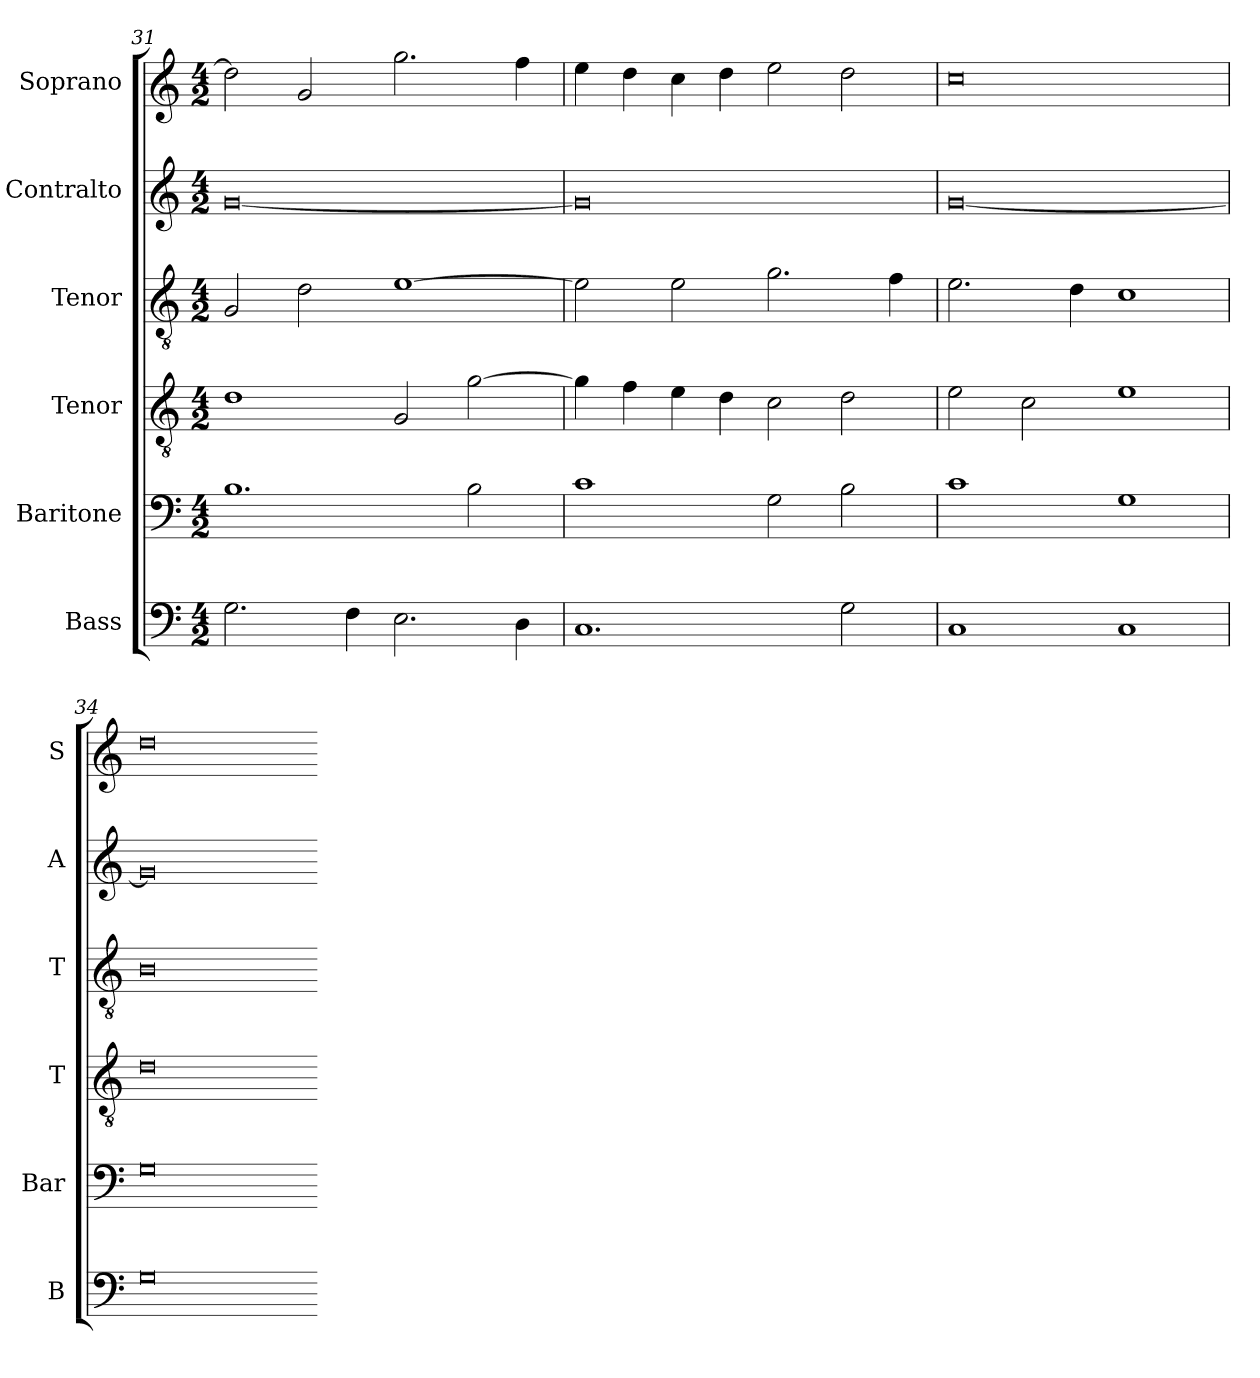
**kern	**kern	**kern	**kern	**kern	**kern
*part6	*part5	*part4	*part3	*part2	*part1
*staff6	*staff5	*staff4	*staff3	*staff2	*staff1
*I"Bass	*I"Baritone	*I"Tenor	*I"Tenor	*I"Contralto	*I"Soprano
*I'B	*I'Bar	*I'T	*I'T	*I'A	*I'S
*clefF4	*clefF4	*clefGv2	*clefGv2	*clefG2	*clefG2
*k[]	*k[]	*k[]	*k[]	*k[]	*k[]
*G:mix	*G:mix	*G:mix	*G:mix	*G:mix	*G:mix
*M4/2	*M4/2	*M4/2	*M4/2	*M4/2	*M4/2
=31	=31	=31	=31	=31	=31
2.G	1.B	1d	2G	[0g	2dd]
.	.	.	2d	.	2g
4F	.	.	.	.	.
2.E	.	2G	[1e	.	2.gg
.	2B	[2g	.	.	.
4D	.	.	.	.	4ff
=32	=32	=32	=32	=32	=32
1.C	1c	4g]	2e]	0g]	4ee
.	.	4f	.	.	4dd
.	.	4e	2e	.	4cc
.	.	4d	.	.	4dd
.	2G	2c	2.g	.	2ee
2G	2B	2d	.	.	2dd
.	.	.	4f	.	.
=33	=33	=33	=33	=33	=33
1C	1c	2e	2.e	[0g	0cc
.	.	2c	.	.	.
.	.	.	4d	.	.
1C	1G	1e	1c	.	.
=34	=34	=34	=34	=34	=34
0G	0G	0d	0B	0g]	0dd
=-	=-	=-	=-	=-	=-
*-	*-	*-	*-	*-	*-
